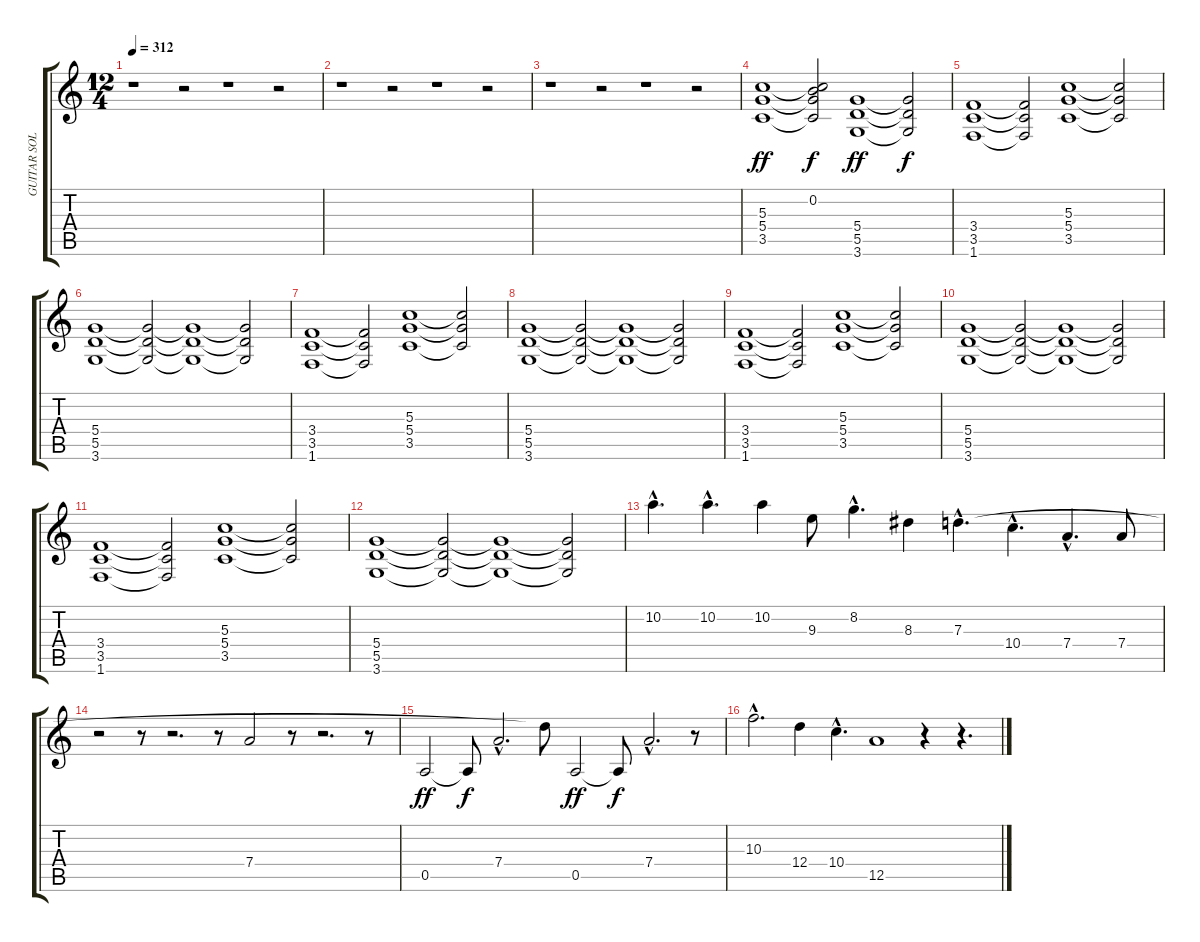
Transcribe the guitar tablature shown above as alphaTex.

\track ("GUITAR SOLO" "GUITAR SOL") {instrument overdrivenguitar}
\staff {score tabs}
\tuning (E4 B3 G3 D3 A2 E2) {hide}
\ts (12 4)
\tempo 312
\clef g2
\ks c
r.1{dy f} r.2 r.1 r.2 |
r.1 r.2 r.1 r.2 |
r.1 r.2 r.1 r.2 |
(5.3 5.4 3.5).1{dy ff} (0.2 5.3{t} 5.4{t} 3.5{t}).2{dy f} (5.4 5.5 3.6).1{dy ff} (5.4{t} 5.5{t} 3.6{t}).2{dy f} |
(3.4 3.5 1.6).1 (3.4{t} 3.5{t} 1.6{t}).2 (5.3 5.4 3.5).1 (5.3{t} 5.4{t} 3.5{t}).2 |
(5.4 5.5 3.6).1 (5.4{t} 5.5{t} 3.6{t}).2 (5.4{t} 5.5{t} 3.6{t}).1 (5.4{t} 5.5{t} 3.6{t}).2 |
(3.4 3.5 1.6).1 (3.4{t} 3.5{t} 1.6{t}).2 (5.3 5.4 3.5).1 (5.3{t} 5.4{t} 3.5{t}).2 |
(5.4 5.5 3.6).1 (5.4{t} 5.5{t} 3.6{t}).2 (5.4{t} 5.5{t} 3.6{t}).1 (5.4{t} 5.5{t} 3.6{t}).2 |
(3.4 3.5 1.6).1 (3.4{t} 3.5{t} 1.6{t}).2 (5.3 5.4 3.5).1 (5.3{t} 5.4{t} 3.5{t}).2 |
(5.4 5.5 3.6).1 (5.4{t} 5.5{t} 3.6{t}).2 (5.4{t} 5.5{t} 3.6{t}).1 (5.4{t} 5.5{t} 3.6{t}).2 |
(3.4 3.5 1.6).1 (3.4{t} 3.5{t} 1.6{t}).2 (5.3 5.4 3.5).1 (5.3{t} 5.4{t} 3.5{t}).2 |
(5.4 5.5 3.6).1 (5.4{t} 5.5{t} 3.6{t}).2 (5.4{t} 5.5{t} 3.6{t}).1 (5.4{t} 5.5{t} 3.6{t}).2 |
10.2{hac}.4{d} 10.2{hac}.4{d} 10.2.4 9.3.8 8.2{hac}.4{d} 8.3.4 7.3{hac}.4{d} 10.4{hac}.4{d} 7.4{hac}.4{d} 7.4.8 |
r.2 r.8 r.2{d} r.8 7.4.2 r.8 r.2{d} r.8 |
0.5.2{dy ff} 0.5{t}.8{dy f} 7.4{hac}.2{d} 7.3{t}.8 0.5.2{dy ff} 0.5{t}.8{dy f} 7.4{hac}.2{d} r.8 |
10.3{hac}.2{d} 12.4.4 10.4{hac}.4{d} 12.5.1 r.4 r.4{d}
